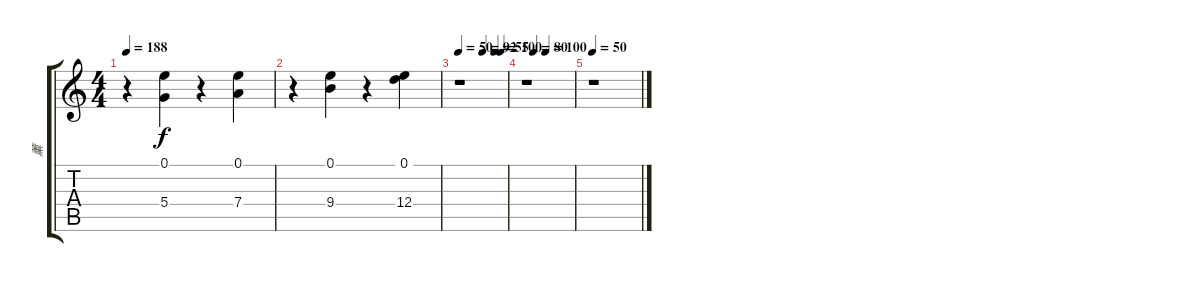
\track ("薰" "薰") {instrument overdrivenguitar}
\staff {score tabs}
\tuning (E4 B3 G3 D3 A2 E2) {hide}
\ts (4 4)
\tempo 188
\clef g2
\ks c
r.4{dy f} (0.1 5.4).4 r.4 (0.1 7.4).4 |
r.4 (0.1 9.4).4 r.4 (0.1 12.4).4 |
\tempo 50
\tempo (92 0.5)
\tempo (55 0.75)
\tempo (100 0.875)
r.1 |
\tempo (80 0.16666666666666666)
\tempo (100 0.4166666666666667)
r.1 |
\tempo 50
r.1
